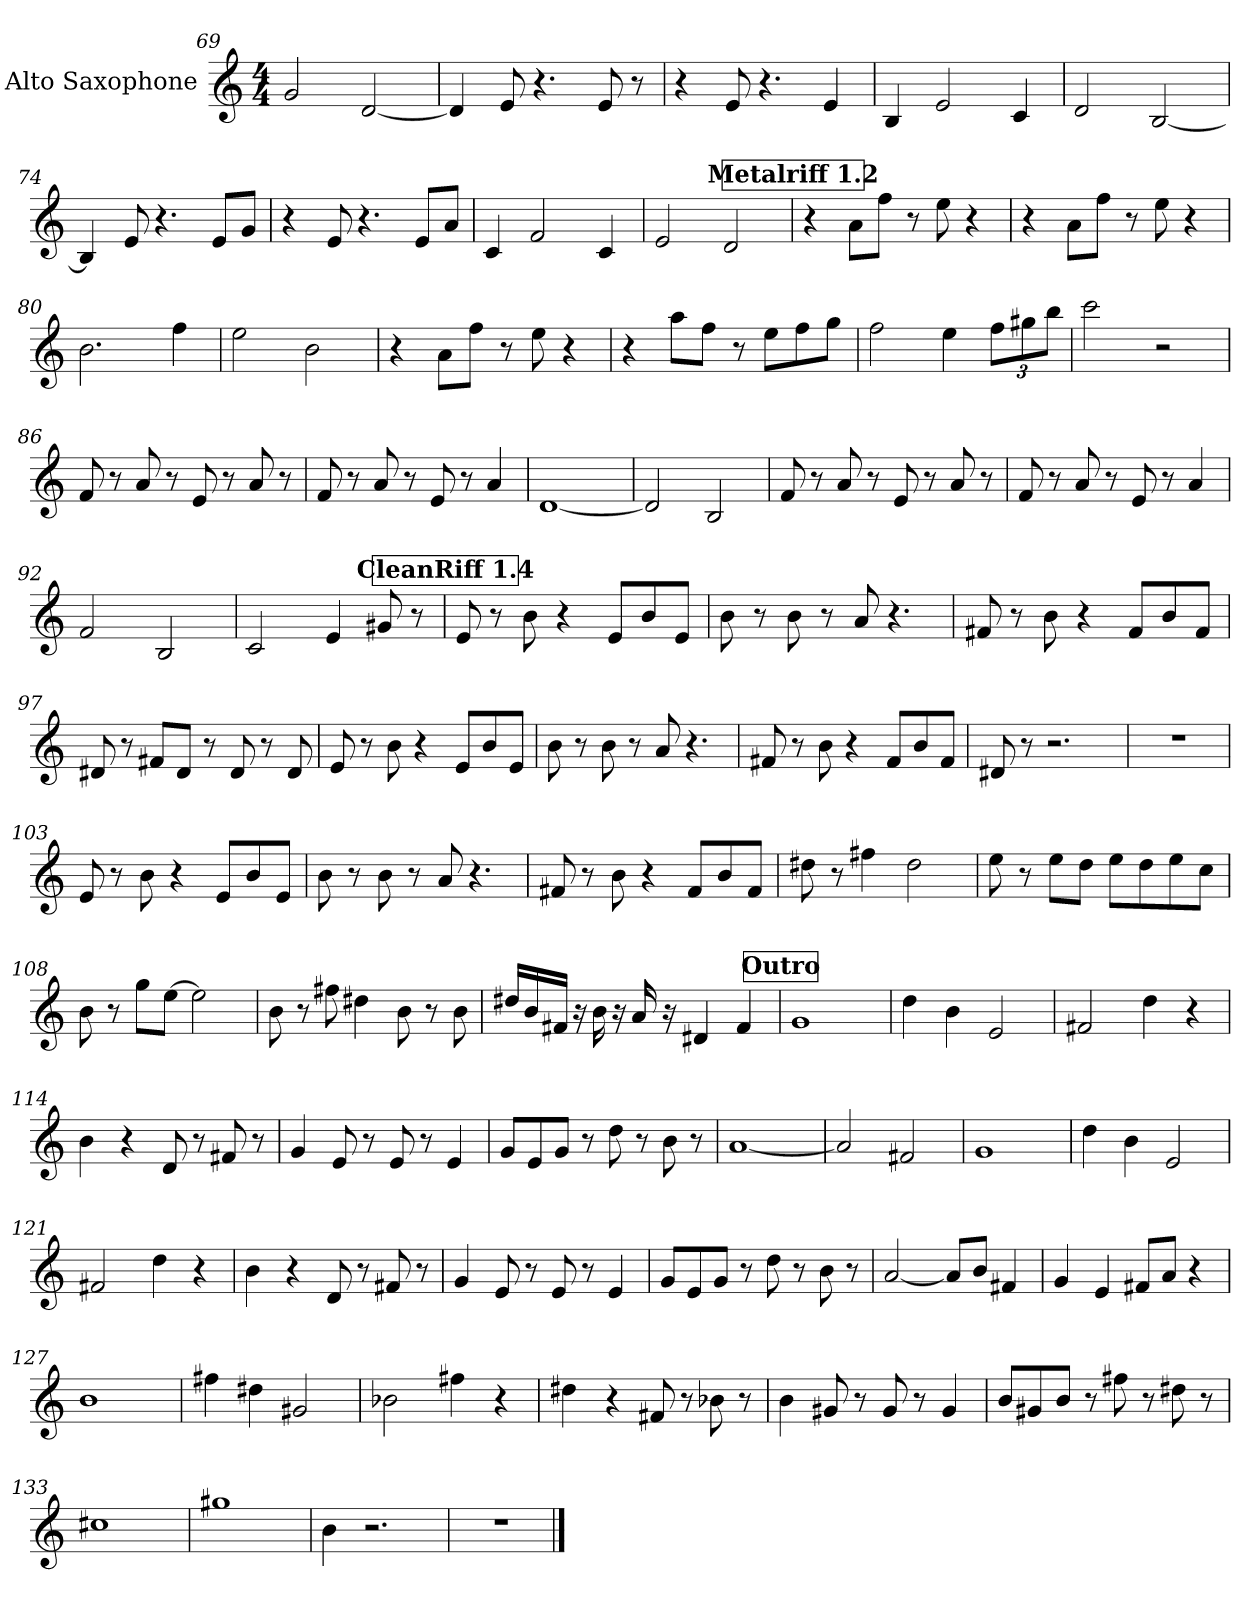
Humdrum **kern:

**kern
*part1
*staff1
*I"Alto Saxophone
*I'Sax
*clefG2
*ITrd5c9
*k[b-e-a-]
*M4/4
=69
2B-/
[2F/
=70
4F/]
8G/
4.r
8G/
8r
=71
4r
8G/
4.r
4G/
=72
4D/
2G/
4E-/
=73
2F/
[2D/
=74
4D/]
8G/
4.r
8G/L
8B-/J
=75
4r
8G/
4.r
8G/L
8c/J
=76
4E-/
2A-/
4E-/
=77
2G/
2F/
!!LO:REH:place=s1:a:B:fs=14:t=Metalriff 1.2
=78
4r
8c\L
8a-\J
8r
8g\
4r
=79
4r
8c\L
8a-\J
8r
8g\
4r
=80
2.d\
4a-\
=81
2g\
2d\
=82
4r
8c\L
8a-\J
8r
8g\
4r
=83
4r
8cc\L
8a-\J
8r
8g\L
8a-\
8b-\J
=84
2a-\
4g\
*Xbrackettup
12a-\L
12bn\
12dd\J
=85
2ee-\
2r
=86
8A-/
8r
8c/
8r
8G/
8r
8c/
8r
=87
8A-/
8r
8c/
8r
8G/
8r
4c/
=88
[1F
=89
2F/]
2D/
=90
8A-/
8r
8c/
8r
8G/
8r
8c/
8r
=91
8A-/
8r
8c/
8r
8G/
8r
4c/
=92
2A-/
2D/
=93
2E-/
4G/
8Bn/
8r
!!LO:REH:place=s1:a:B:fs=14:t=CleanRiff 1.4
=94
8G/
8r
8d\
4r
8G/L
8d/
8G/J
=95
8d\
8r
8d\
8r
8c/
4.r
=96
8An/
8r
8d\
4r
8A/L
8d/
8A/J
=97
8F#X/
8r
8An/L
8F#/J
8r
8F#/
8r
8F#/
=98
8G/
8r
8d\
4r
8G/L
8d/
8G/J
=99
8d\
8r
8d\
8r
8c/
4.r
=100
8An/
8r
8d\
4r
8A/L
8d/
8A/J
=101
8F#X/
8r
2.r
=102
1r
=103
8G/
8r
8d\
4r
8G/L
8d/
8G/J
=104
8d\
8r
8d\
8r
8c/
4.r
=105
8An/
8r
8d\
4r
8A/L
8d/
8A/J
=106
8f#X\
8r
4an\
2f#\
=107
8g\
8r
8g\L
8f\J
8g\L
8f\
8g\
8e-\J
=108
8d\
8r
8b-\L
[8g\J
2g\]
=109
8d\
8r
8an\
4f#X\
8d\
8r
8d\
=110
16f#X/LL
16d/
16An/JJ
16r
16d\
16r
16c/
16r
4F#X/
4A/
!!LO:REH:place=s1:a:B:fs=14:t=Outro
=111
1B-
=112
4f\
4d\
2G/
=113
2An/
4f\
4r
=114
4d\
4r
8F/
8r
8An/
8r
=115
4B-/
8G/
8r
8G/
8r
4G/
=116
8B-/L
8G/
8B-/J
8r
8f\
8r
8d\
8r
=117
[1c
=118
2c/]
2An/
=119
1B-
=120
4f\
4d\
2G/
=121
2An/
4f\
4r
=122
4d\
4r
8F/
8r
8An/
8r
=123
4B-/
8G/
8r
8G/
8r
4G/
=124
8B-/L
8G/
8B-/J
8r
8f\
8r
8d\
8r
=125
[2c/
8c/L]
8d/J
4An/
=126
4B-/
4G/
8An/L
8c/J
4r
=127
1d
=128
4an\
4f#X\
2Bn/
=129
2d-X\
4an\
4r
=130
4f#X\
4r
8An/
8r
8d-X\
8r
=131
4d\
8Bn/
8r
8B/
8r
4B/
=132
8d/L
8Bn/
8d/J
8r
8an\
8r
8f#X\
8r
=133
1en
=134
1bn
=135
4d\
2.r
=136
1r
==
*-
